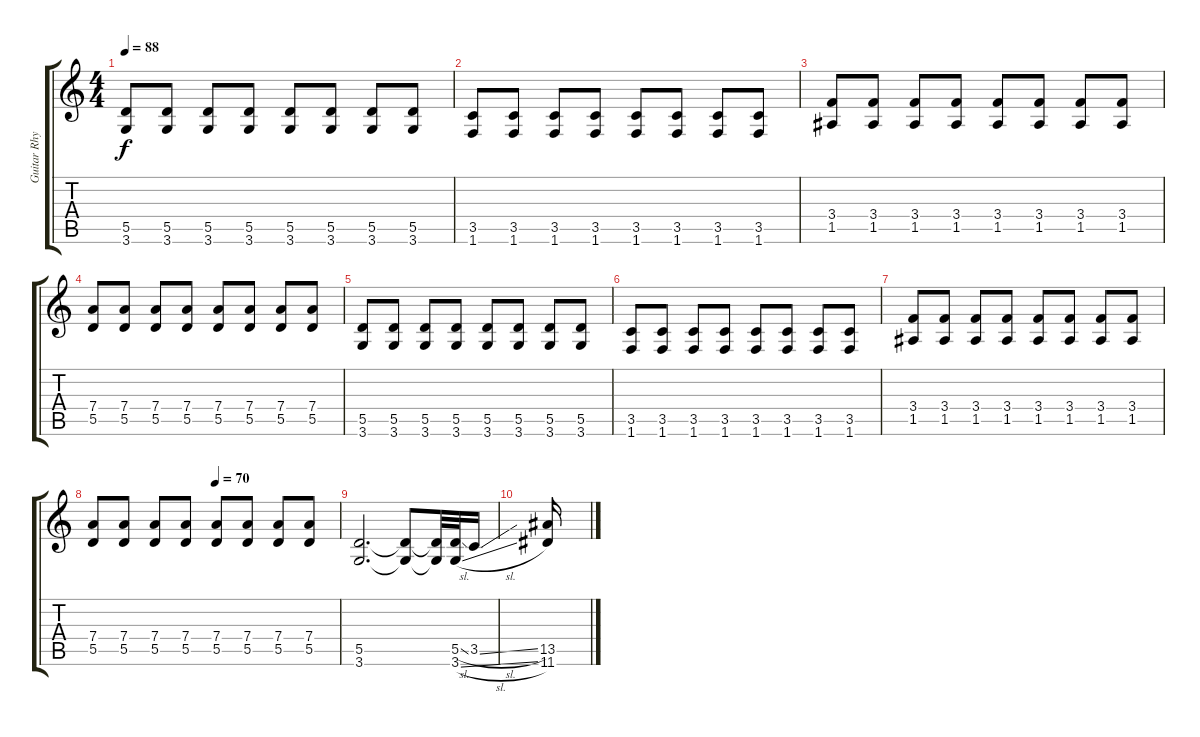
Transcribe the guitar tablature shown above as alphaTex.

\track ("Guitar Rhythm" "Guitar Rhy") {instrument distortionguitar}
\staff {score tabs}
\tuning (E4 B3 G3 D3 A2 E2) {hide}
\ts (4 4)
\tempo 88
\clef g2
\ks c
(5.5 3.6).8{dy f} (5.5 3.6).8 (5.5 3.6).8 (5.5 3.6).8 (5.5 3.6).8 (5.5 3.6).8 (5.5 3.6).8 (5.5 3.6).8 |
(3.5 1.6).8 (3.5 1.6).8 (3.5 1.6).8 (3.5 1.6).8 (3.5 1.6).8 (3.5 1.6).8 (3.5 1.6).8 (3.5 1.6).8 |
(3.4 1.5).8 (3.4 1.5).8 (3.4 1.5).8 (3.4 1.5).8 (3.4 1.5).8 (3.4 1.5).8 (3.4 1.5).8 (3.4 1.5).8 |
(7.4 5.5).8 (7.4 5.5).8 (7.4 5.5).8 (7.4 5.5).8 (7.4 5.5).8 (7.4 5.5).8 (7.4 5.5).8 (7.4 5.5).8 |
(5.5 3.6).8 (5.5 3.6).8 (5.5 3.6).8 (5.5 3.6).8 (5.5 3.6).8 (5.5 3.6).8 (5.5 3.6).8 (5.5 3.6).8 |
(3.5 1.6).8 (3.5 1.6).8 (3.5 1.6).8 (3.5 1.6).8 (3.5 1.6).8 (3.5 1.6).8 (3.5 1.6).8 (3.5 1.6).8 |
(3.4 1.5).8 (3.4 1.5).8 (3.4 1.5).8 (3.4 1.5).8 (3.4 1.5).8 (3.4 1.5).8 (3.4 1.5).8 (3.4 1.5).8 |
\tempo (70 0.5)
(7.4 5.5).8 (7.4 5.5).8 (7.4 5.5).8 (7.4 5.5).8 (7.4 5.5).8 (7.4 5.5).8 (7.4 5.5).8 (7.4 5.5).8 |
(5.5 3.6).2{d} (5.5{t} 3.6{t}).8 (5.5{t} 3.6{t}).32 (5.5{sl} 3.6{sl}).32 3.5{sl}.16 |
(13.5 11.6).16
